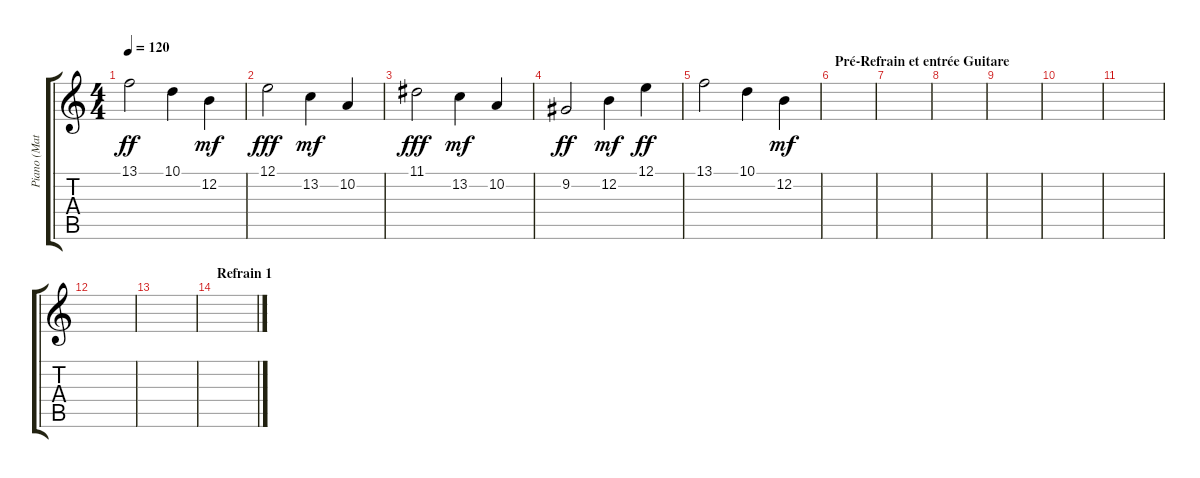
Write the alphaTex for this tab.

\track ("Piano (Matthew Bellamy)" "Piano (Mat") {instrument brightacousticpiano}
\staff {score tabs}
\tuning (E4 B3 G3 D3 A2 E2) {hide}
\ts (4 4)
\tempo 120
\clef g2
\ks c
13.1.2{dy ff} 10.1.4 12.2.4{dy mf} |
12.1.2{dy fff} 13.2.4{dy mf} 10.2.4 |
11.1.2{dy fff} 13.2.4{dy mf} 10.2.4 |
9.2.2{dy ff} 12.2.4{dy mf} 12.1.4{dy ff} |
13.1.2 10.1.4 12.2.4{dy mf} |
\section ("" "Pré-Refrain et entrée Guitare")
|
|
|
|
|
|
|
|
\section ("" "Refrain 1")
